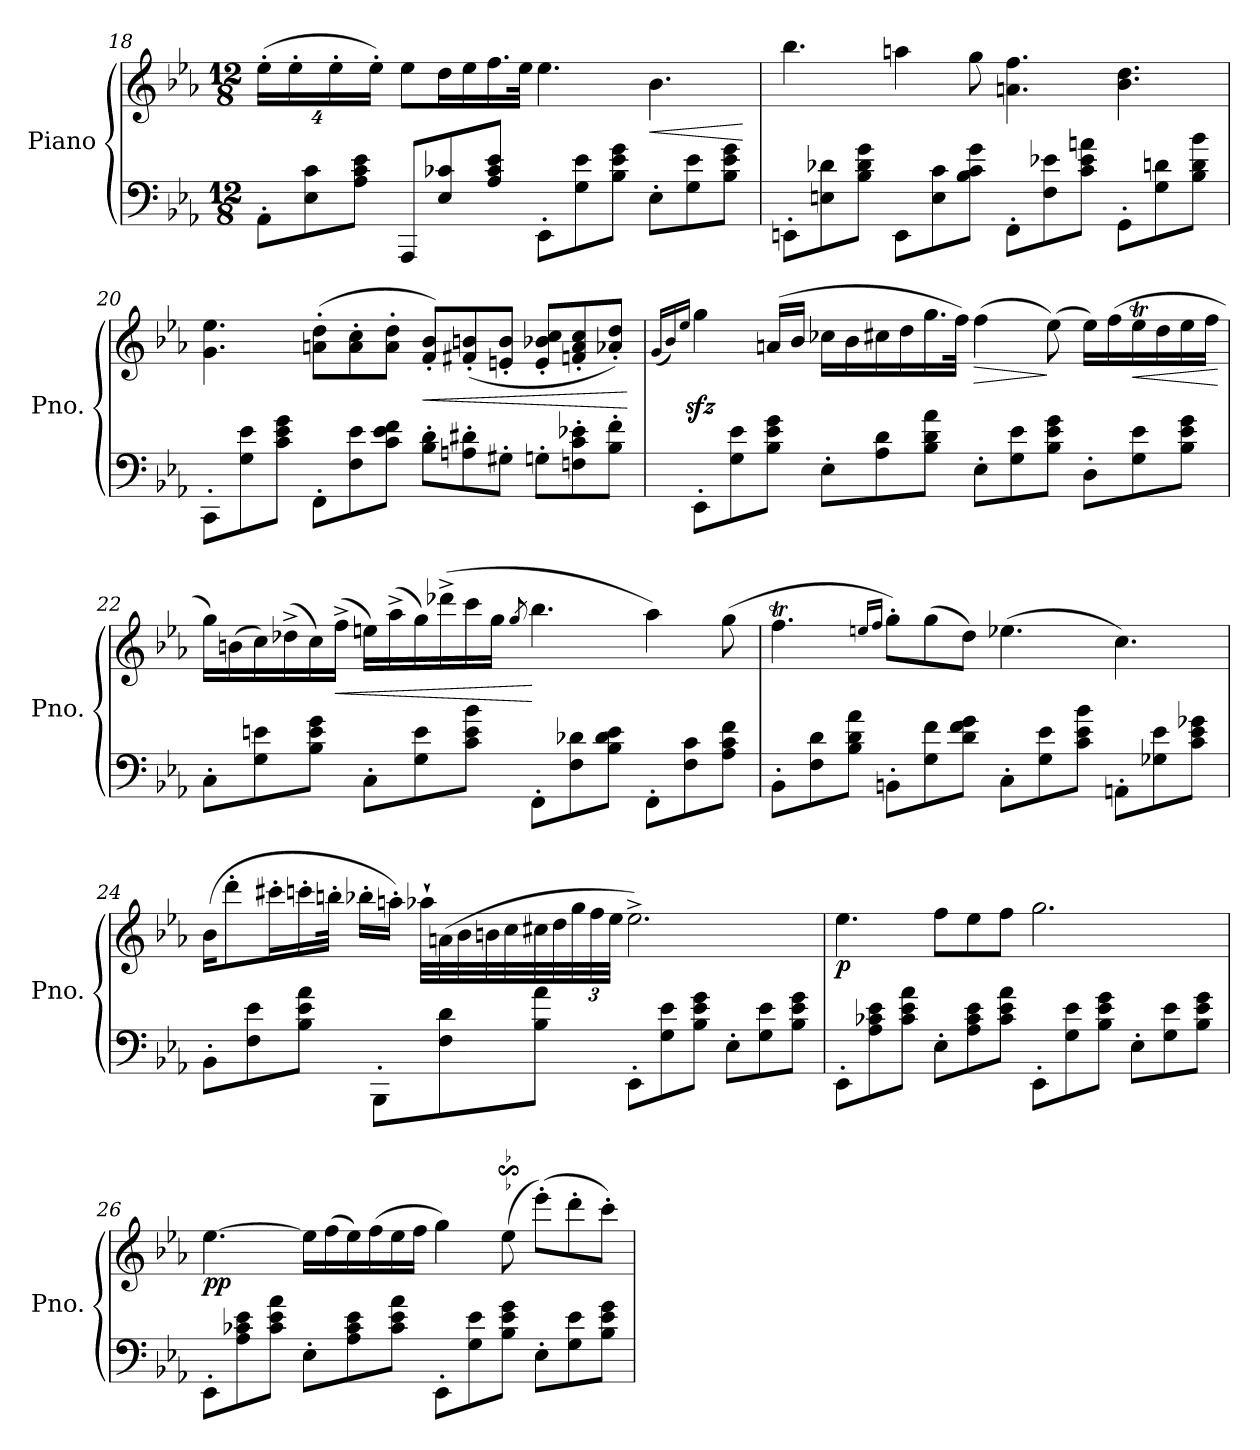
**kern	**kern	**dynam
*part1	*part1	*part1
*staff2	*staff1	*staff1/2
*I"Piano	*	*
*I'Pno.	*	*
!!LO:PB:g=z
*clefF4	*clefG2	*
*k[b-e-a-]	*k[b-e-a-]	*
*M12/8	*M12/8	*
*	*Xbrackettup	*
=18	=18	=18
8AA-'\L	(>32%3ee-'\L	.
.	32%3ee-'\	.
8E-\ 8c\	.	.
.	32%3ee-'\	.
8A-\ 8c\ 8e-\J	.	.
.	32%3ee-'\J)	.
8AAA-/L	8ee-\L	.
8E-/ 8c-X/	16dd\L	.
.	16ee-\	.
8A-/ 8c-/ 8e-/J	16.ff\	.
.	32ee-\JJk	.
8EE-'\L	4.ee-\	.
8G\ 8e-\	.	.
8B-\ 8e-\ 8g\J	.	.
!	!	!LO:HP:b
8E-'\L	4.b-\	<
8G\ 8e-\	.	.
8B-\ 8e-\ 8g\J	.	.
.	.	[
=19	=19	=19
8EEn'\L	4.bb-\	.
8En\ 8d-X\	.	.
8B-\ 8d-\ 8g\J	.	.
8EE\L	4aan\	.
8E\ 8c\	.	.
8B-\ 8c\ 8g\J	8gg\	.
8FF'\L	4.an\ 4.ff\	.
8F\ 8e-X\	.	.
8c\ 8e-\ 8an\J	.	.
8GG'\L	4.b-\ 4.dd\	.
8G\ 8dn\	.	.
8B-\ 8d\ 8b-\J	.	.
!!LO:LB:g=z
=20	=20	=20
8CC'\L	4.g\ 4.ee-\	.
8G\ 8e-\	.	.
8c\ 8e-\ 8g\J	.	.
8FF'\L	(>8an\' 8dd\'L	.
8F\ 8e-\	8a\' 8cc\'	.
8c\ 8e-\ 8f\J	8a\' 8dd\'J	.
*	*MM55	*
!	!	!LO:HP:b
8B-\' 8d\'L	8f/' 8b-/'L)	<
8An\' 8d#X\'	(<8f#X/' 8bn/'	.
8G#X'\J	8en/' 8b/'J	.
*	*MM53	*
8Gn'\L	8e/' 8b-X/' 8cc/'L	.
8Fn\' 8c\' 8e-X\'	8fn/' 8a/' 8cc/'	.
8B-\' 8f\'J	8a-X/' 8dd/'J)	.
.	.	[
=21	=21	=21
*	*MM60	*
.	(<16qg/LL	.
.	16qb-/)	.
.	16qee-/JJ	.
8EE-'\L	4ggzz<\	.
8G\ 8e-\	.	.
8B-\ 8e-\ 8g\J	(>16an/LL	.
.	16b-/JJ	.
8E-'\L	16cc-X\LL	.
.	16b-\	.
8A-\ 8d\	16cc#X\	.
.	16dd\	.
8B-\ 8d\ 8a-\J	16.gg\	.
.	32ff\JJk)	.
!	!	!LO:HP:b
8E-'\L	(>4ff\	>
8G\ 8e-\	.	.
8B-\ 8e-\ 8g\J	(>8ee-\)	]
8D'\L	16ee-\LL)	.
.	(>16ff\	.
!	!	!LO:HP:b
8G\ 8e-\	16ee-T\	<
.	16dd\	.
8B-\ 8e-\ 8g\J	16ee-\	.
.	16ff\JJ	.
.	.	[
!!LO:LB:g=z
=22	=22	=22
8C'\L	16gg\LL)	.
*	*MM55	*
.	(>16bn\	.
8G\ 8en\	16cc\)	.
.	(>16dd-X^\	.
8B-\ 8e\ 8g\J	16cc\)	.
*	*MM53	*
!	!	!LO:HP:b
.	(>16ff^\JJ	<
8C'\L	16een\LL)	.
.	(>16aa-^\	.
8G\ 8e\	16gg\)	.
*	*MM50	*
.	(>16ddd-X^\	.
8c\ 8e\ 8b-\J	16ccc\	.
.	16gg\JJ	.
*	*MM60	*
.	8qgg/	.
8FF'\L	4.bb-\	[
8F\ 8d-X\	.	.
8B-\ 8d-\ 8e\J	.	.
8FF'\L	4aa-\)	.
8F\ 8c\	.	.
8A-\ 8c\ 8f\J	(>8gg\	.
=23	=23	=23
8BB-'\L	4.ffT\	.
8F\ 8d\	.	.
8B-\ 8d\ 8a-\J	.	.
.	16qeen/LL	.
.	16qff/JJ	.
8BBn'\L	8gg'\L)	.
8G\ 8f\	(>8gg\	.
8d\ 8f\ 8g\J	8dd\J)	.
8C'\L	(>4.ee-X\	.
8G\ 8e-\	.	.
8c\ 8e-\ 8b-\J	.	.
8AAn'\L	4.cc\)	.
8G-X\ 8e-\	.	.
8c\ 8e-\ 8g-X\J	.	.
!!LO:LB:g=z
=24	=24	=24
8BB-'\L	(>16b-\KL	.
.	8ddd'\	.
8F\ 8e-\	.	.
.	16ccc#X'\L	.
8B-\ 8e-\ 8a-\J	16cccn'\	.
.	32bbn'\JJk	.
.	16bb-X'\LL	.
8BBB-'\L	.	.
.	16aan'\JJ)	.
.	32aa-X`\LLL	.
8F\ 8d\	(>32an\	.
.	32b-\	.
.	32bn\	.
.	32cc\	.
8B-\ 8a-\J	32cc#X\	.
.	32dd\	.
.	48gg\	.
.	48ff\	.
.	48ee-\JJJ	.
8EE-'\L	2.ee-^\)	.
8G\ 8e-\	.	.
8B-\ 8e-\ 8g\J	.	.
8E-'\L	.	.
8G\ 8e-\	.	.
8B-\ 8e-\ 8g\J	.	.
=25	=25	=25
!	!	!LO:DY:b
8EE-'\L	4.ee-\	p
8A-\ 8c-X\ 8e-\	.	.
8c-\ 8e-\ 8a-\J	.	.
8E-'\L	8ff\L	.
8A-\ 8c-\ 8e-\	8ee-\	.
8c-\ 8e-\ 8a-\J	8ff\J	.
8EE-'\L	2.gg\	.
8G\ 8e-\	.	.
8B-\ 8e-\ 8g\J	.	.
8E-'\L	.	.
8G\ 8e-\	.	.
8B-\ 8e-\ 8g\J	.	.
!!LO:PB:g=z
=26	=26	=26
!	!	!LO:DY:b
8EE-'\L	[4.ee-\	pp
8A-\ 8c-X\ 8e-\	.	.
8c-\ 8e-\ 8a-\J	.	.
8E-'\L	16ee-\LL]	.
.	(>16ff\	.
8A-\ 8c-\ 8e-\	16ee-\)	.
.	(>16ff\	.
8c-\ 8e-\ 8a-\J	16ee-\	.
.	16ff\JJ	.
8EE-'\L	4gg\)	.
8G\ 8e-\	.	.
8B-\ 8e-\ 8g\J	(>8ee-s$Ss\	.
8E-'\L	(>8eee-'\L)	.
8G\ 8e-\	8ddd'\	.
8B-\ 8e-\ 8g\J	8ccc'\J)	.
=	=	=
*-	*-	*-
